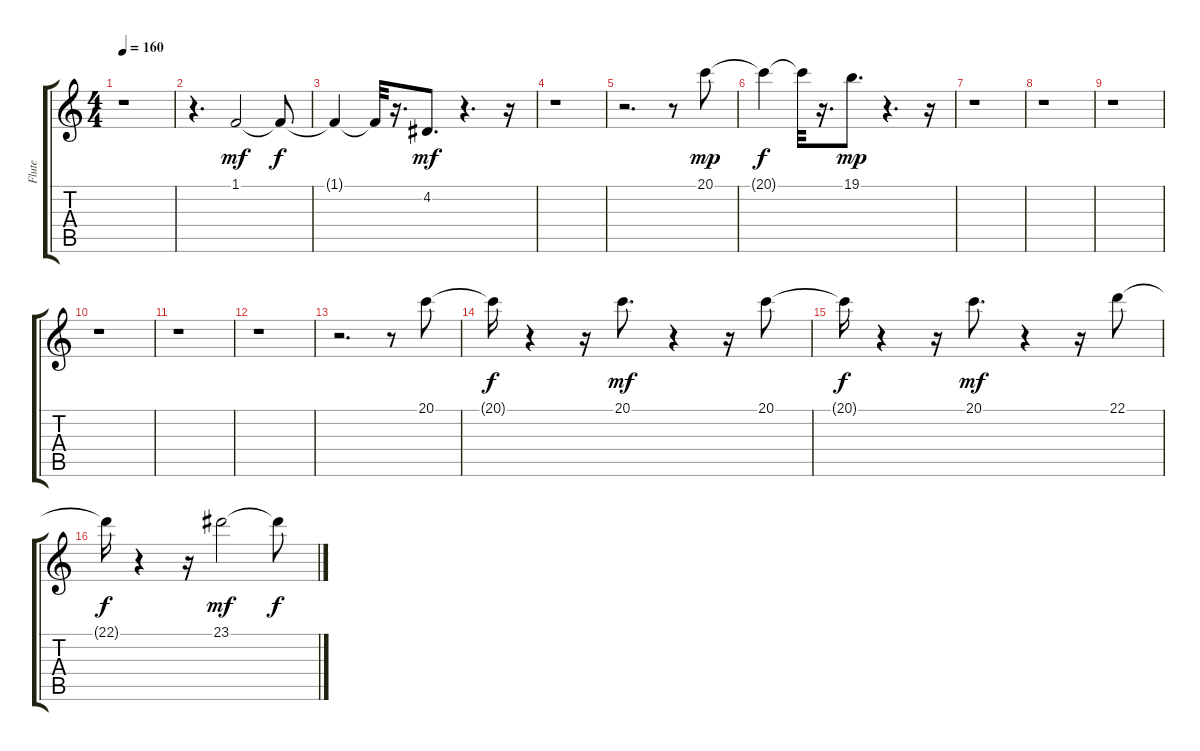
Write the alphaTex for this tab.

\track ("Flute" "Flute") {instrument flute}
\staff {score tabs}
\tuning (E4 B3 G3 D3 A2 E2) {hide}
\ts (4 4)
\tempo 160
\clef g2
\ks c
r.1{dy f} |
r.4{d} 1.1.2{dy mf} 1.1{t}.8{dy f} |
1.1{t}.4 1.1{t}.32 r.16{d} 4.2.8{d dy mf} r.4{d} r.16 |
r.1 |
r.2{d} r.8 20.1.8{dy mp} |
20.1{t}.4{dy f} 20.1{t}.32 r.16{d} 19.1.8{d dy mp} r.4{d} r.16 |
r.1 |
r.1 |
r.1 |
r.1 |
r.1 |
r.1 |
r.2{d} r.8 20.1.8 |
20.1{t}.16{dy f} r.4 r.16 20.1.8{d dy mf} r.4 r.16 20.1.8 |
20.1{t}.16{dy f} r.4 r.16 20.1.8{d dy mf} r.4 r.16 22.1.8 |
22.1{t}.16{dy f} r.4 r.16 23.1.2{dy mf} 23.1{t}.8{dy f}
